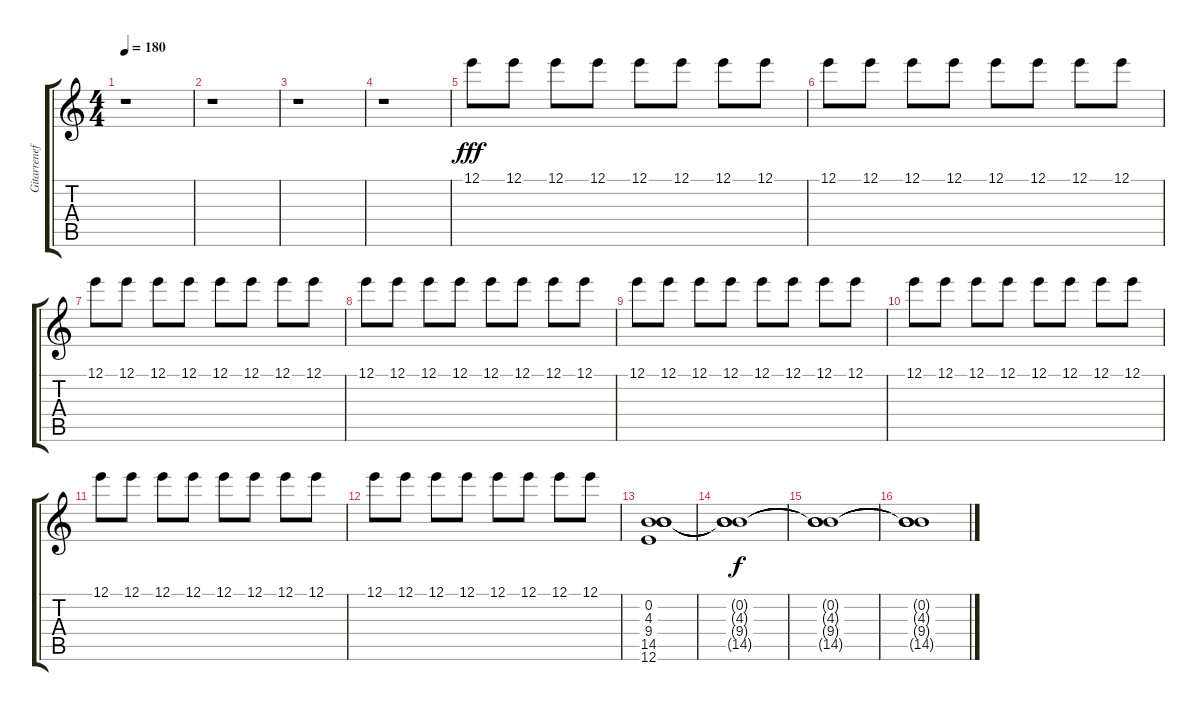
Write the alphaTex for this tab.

\track ("Gitarreneffekte" "Gitarrenef") {instrument distortionguitar}
\staff {score tabs}
\tuning (E4 B3 G3 D3 A2 E2) {hide}
\ts (4 4)
\tempo 180
\clef g2
\ks c
r.1{dy fff} |
r.1 |
r.1 |
r.1 |
12.1.8 12.1.8 12.1.8 12.1.8 12.1.8 12.1.8 12.1.8 12.1.8 |
12.1.8 12.1.8 12.1.8 12.1.8 12.1.8 12.1.8 12.1.8 12.1.8 |
12.1.8 12.1.8 12.1.8 12.1.8 12.1.8 12.1.8 12.1.8 12.1.8 |
12.1.8 12.1.8 12.1.8 12.1.8 12.1.8 12.1.8 12.1.8 12.1.8 |
12.1.8 12.1.8 12.1.8 12.1.8 12.1.8 12.1.8 12.1.8 12.1.8 |
12.1.8 12.1.8 12.1.8 12.1.8 12.1.8 12.1.8 12.1.8 12.1.8 |
12.1.8 12.1.8 12.1.8 12.1.8 12.1.8 12.1.8 12.1.8 12.1.8 |
12.1.8 12.1.8 12.1.8 12.1.8 12.1.8 12.1.8 12.1.8 12.1.8 |
(0.2 4.3 9.4 14.5 12.6).1 |
(0.2{t} 4.3{t} 9.4{t} 14.5{t}).1{dy f} |
(0.2{t} 4.3{t} 9.4{t} 14.5{t}).1 |
(0.2{t} 4.3{t} 9.4{t} 14.5{t}).1
